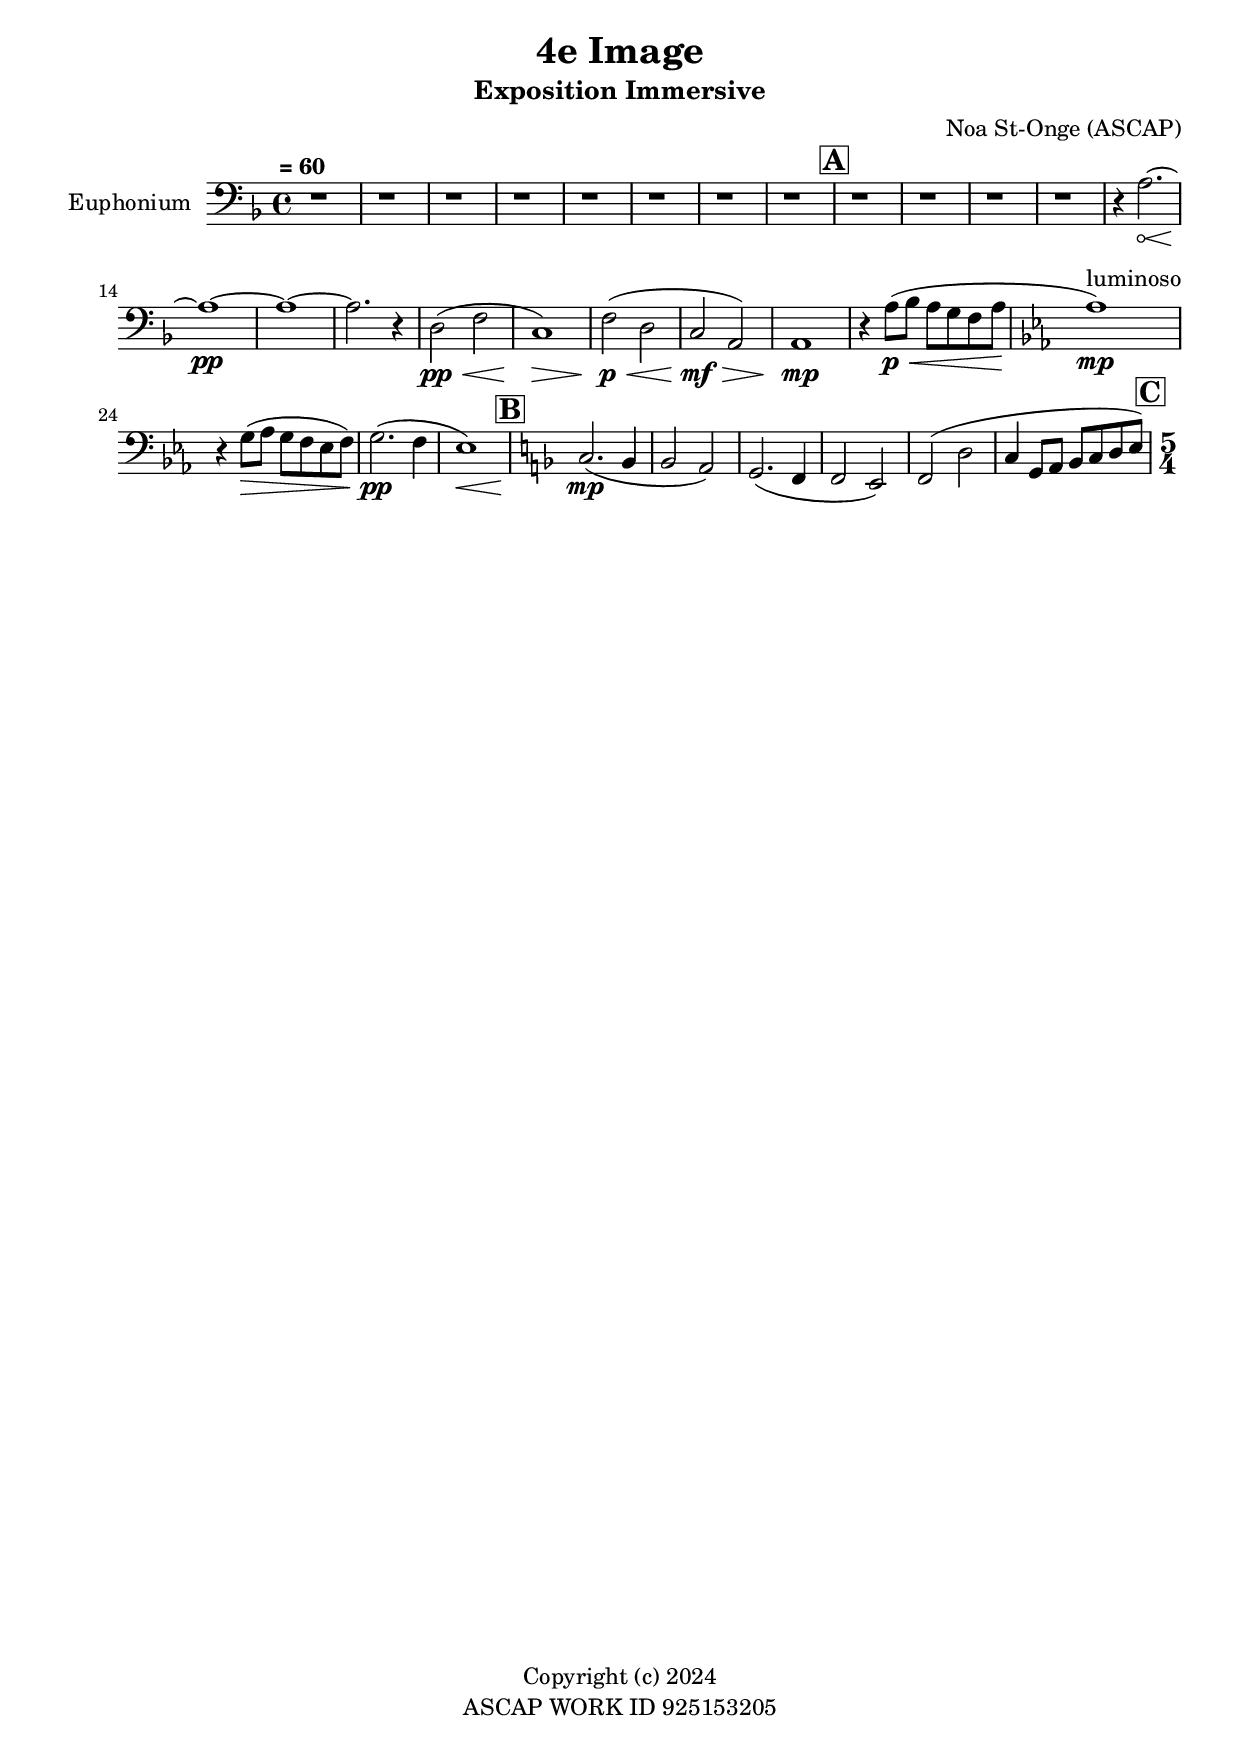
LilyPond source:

euphonium = \relative c {
  \time 4/4
  \tempo " = 60"
  \key f \major

  \set Score.rehearsalMarkFormatter = #format-mark-box-alphabet

  \repeat unfold 8 { r1 } \mark \default
  \repeat unfold 4 { r1 } r4

  \once \override Hairpin.circled-tip = ##t
  a'2.\< ~ a1\!\pp ~ a1 ~ a2. r4

  d,2\pp\<( f2 c1)\>
  f2\!\p\<( d2 c2\!\mf\> a2) a1\!\mp

  r4 a'8(\<\p bes a g f a
  \key ees \major
  aes1\!\mp^"luminoso")

  r4 g8(\> aes g f ees f) g2.(\pp f4 ees1)\<

  %%%%% C %%%%%
  \mark \default
  \key f \major

  c2.(\mp bes4 bes2 a2)
  g2.( f4 f2 e2)
  f2( d'2 c4 g8\< a8 bes8 c8\> d8 e8)

  %%%%% D %%%%%
  \mark \default
  \time 5/4
}

euphoniumPart = \new Staff \with {
  instrumentName = "Euphonium"
  shortInstrumentName = "Euph."
  midiInstrument = "tuba"
} { \clef bass \euphonium }

euphoniumBookPart = \new Staff \with {
  instrumentName = "Euphonium"
  shortInstrumentName = ""
  midiInstrument = "tuba"
} { \clef bass \euphonium }

\book {
  \bookOutputName "Euphonium"
  \header {
  title = "4e Image"
  subtitle = "Exposition Immersive"
  composer = "Noa St-Onge (ASCAP)"
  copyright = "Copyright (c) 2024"
  % Remove default LilyPond tagline
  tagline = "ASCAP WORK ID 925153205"
}
  \score {
    <<
      \euphoniumBookPart
    >>
    \layout {
      indent = 25
      short-indent = 10
    }

    \midi {
      \tempo 4=60
    }
  }
}